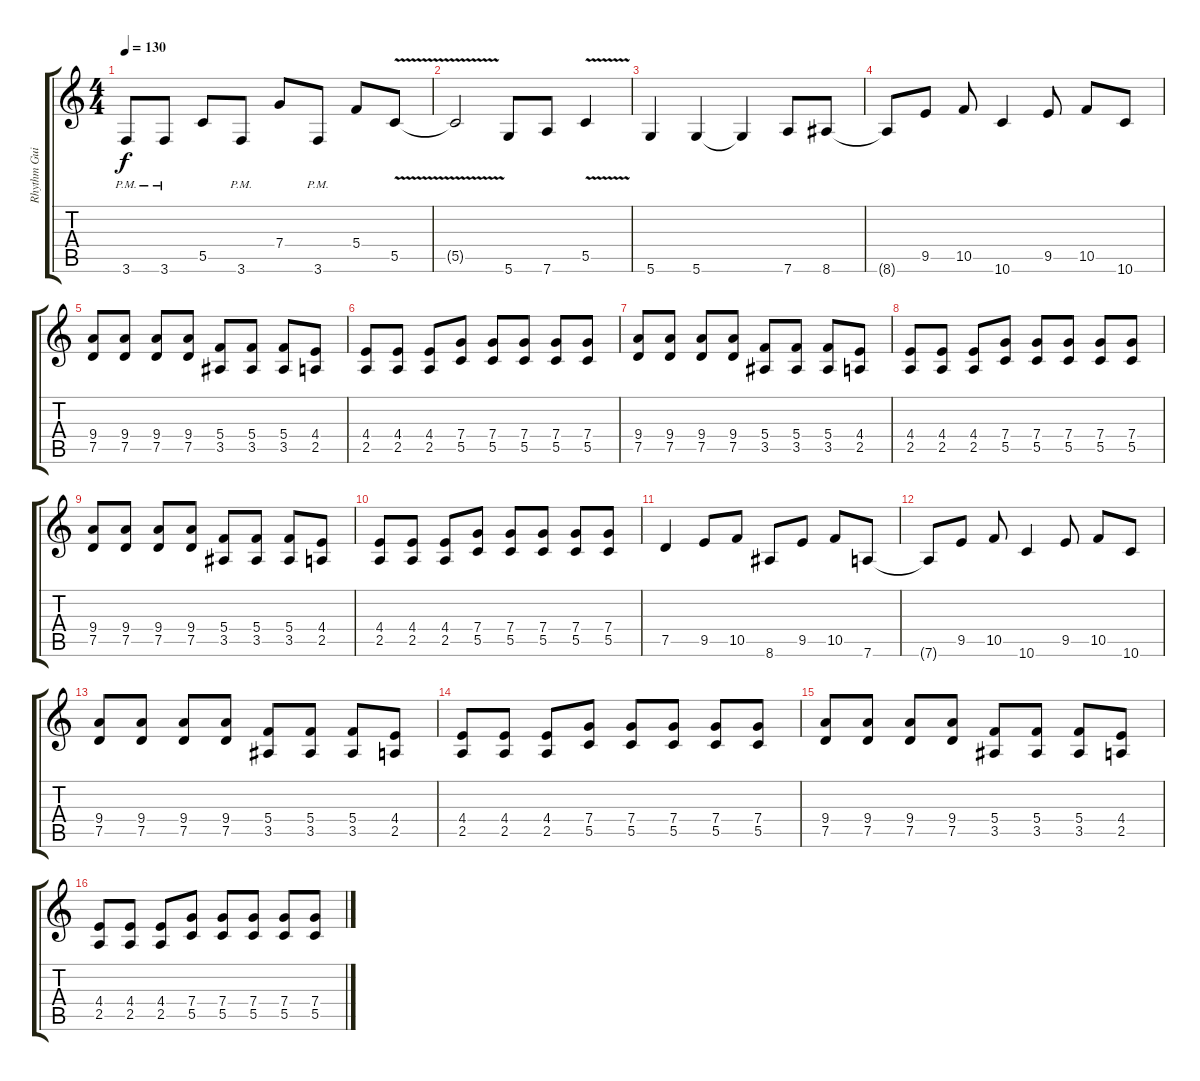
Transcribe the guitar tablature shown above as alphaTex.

\track ("Rhythm Guitar" "Rhythm Gui") {instrument distortionguitar}
\staff {score tabs}
\tuning (D4 A3 F3 C3 G2 D2) {hide}
\ts (4 4)
\tempo 130
\clef g2
\ks c
3.6{pm}.8{dy f} 3.6{pm}.8 5.5.8 3.6{pm}.8 7.4.8 3.6{pm}.8 5.4.8 5.5{v}.8 |
5.5{t}.2 5.6.8 7.6.8 5.5{v}.4 |
5.6.4 5.6.4 5.6{t}.4 7.6.8 8.6.8 |
8.6{t}.8 9.5.8 10.5.8 10.6.4 9.5.8 10.5.8 10.6.8 |
(9.4 7.5).8 (9.4 7.5).8 (9.4 7.5).8 (9.4 7.5).8 (5.4 3.5).8 (5.4 3.5).8 (5.4 3.5).8 (4.4 2.5).8 |
(4.4 2.5).8 (4.4 2.5).8 (4.4 2.5).8 (7.4 5.5).8 (7.4 5.5).8 (7.4 5.5).8 (7.4 5.5).8 (7.4 5.5).8 |
(9.4 7.5).8 (9.4 7.5).8 (9.4 7.5).8 (9.4 7.5).8 (5.4 3.5).8 (5.4 3.5).8 (5.4 3.5).8 (4.4 2.5).8 |
(4.4 2.5).8 (4.4 2.5).8 (4.4 2.5).8 (7.4 5.5).8 (7.4 5.5).8 (7.4 5.5).8 (7.4 5.5).8 (7.4 5.5).8 |
(9.4 7.5).8 (9.4 7.5).8 (9.4 7.5).8 (9.4 7.5).8 (5.4 3.5).8 (5.4 3.5).8 (5.4 3.5).8 (4.4 2.5).8 |
(4.4 2.5).8 (4.4 2.5).8 (4.4 2.5).8 (7.4 5.5).8 (7.4 5.5).8 (7.4 5.5).8 (7.4 5.5).8 (7.4 5.5).8 |
7.5.4 9.5.8 10.5.8 8.6.8 9.5.8 10.5.8 7.6.8 |
7.6{t}.8 9.5.8 10.5.8 10.6.4 9.5.8 10.5.8 10.6.8 |
(9.4 7.5).8 (9.4 7.5).8 (9.4 7.5).8 (9.4 7.5).8 (5.4 3.5).8 (5.4 3.5).8 (5.4 3.5).8 (4.4 2.5).8 |
(4.4 2.5).8 (4.4 2.5).8 (4.4 2.5).8 (7.4 5.5).8 (7.4 5.5).8 (7.4 5.5).8 (7.4 5.5).8 (7.4 5.5).8 |
(9.4 7.5).8 (9.4 7.5).8 (9.4 7.5).8 (9.4 7.5).8 (5.4 3.5).8 (5.4 3.5).8 (5.4 3.5).8 (4.4 2.5).8 |
(4.4 2.5).8 (4.4 2.5).8 (4.4 2.5).8 (7.4 5.5).8 (7.4 5.5).8 (7.4 5.5).8 (7.4 5.5).8 (7.4 5.5).8
